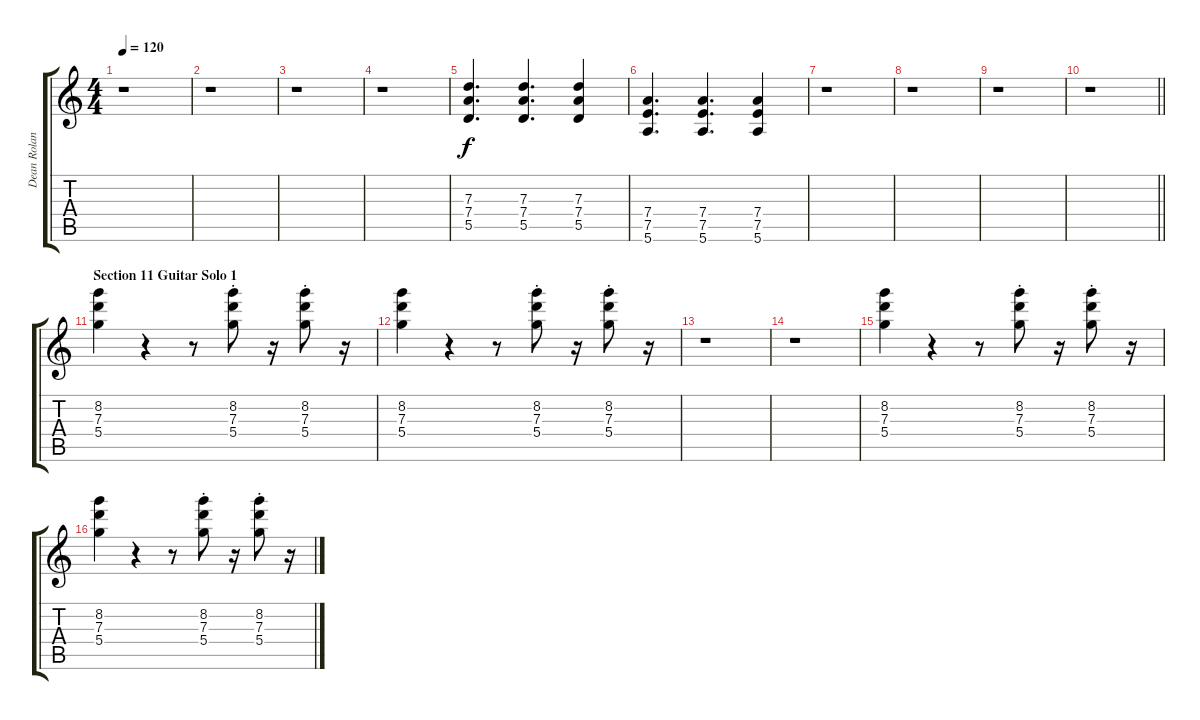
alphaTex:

\track ("Dean Roland" "Dean Rolan") {instrument distortionguitar}
\staff {score tabs}
\tuning (E4 B3 G3 D3 A2 E2) {hide}
\ts (4 4)
\tempo 120
\clef g2
\ks c
r.1{dy f} |
r.1 |
r.1 |
r.1 |
(7.3 7.4 5.5).4{d} (7.3 7.4 5.5).4{d} (7.3 7.4 5.5).4 |
(7.4 7.5 5.6).4{d} (7.4 7.5 5.6).4{d} (7.4 7.5 5.6).4 |
r.1 |
r.1 |
r.1 |
\barLineRight lightlight
r.1 |
\section ("" "Section 11 Guitar Solo 1")
(8.2 7.3 5.4).4{ot 8vb volume 10} r.4{ot 8vb} r.8{ot 8vb} (8.2{st} 7.3{st} 5.4{st}).8{ot 8vb} r.16{ot 8vb} (8.2{st} 7.3{st} 5.4{st}).8{ot 8vb} r.16{ot 8vb} |
(8.2 7.3 5.4).4{ot 8vb} r.4{ot 8vb} r.8{ot 8vb} (8.2{st} 7.3{st} 5.4{st}).8{ot 8vb} r.16{ot 8vb} (8.2{st} 7.3{st} 5.4{st}).8{ot 8vb} r.16{ot 8vb} |
r.1 |
r.1 |
(8.2 7.3 5.4).4{ot 8vb volume 10} r.4{ot 8vb} r.8{ot 8vb} (8.2{st} 7.3{st} 5.4{st}).8{ot 8vb} r.16{ot 8vb} (8.2{st} 7.3{st} 5.4{st}).8{ot 8vb} r.16{ot 8vb} |
(8.2 7.3 5.4).4{ot 8vb} r.4{ot 8vb} r.8{ot 8vb} (8.2{st} 7.3{st} 5.4{st}).8{ot 8vb} r.16{ot 8vb} (8.2{st} 7.3{st} 5.4{st}).8{ot 8vb} r.16{ot 8vb}
